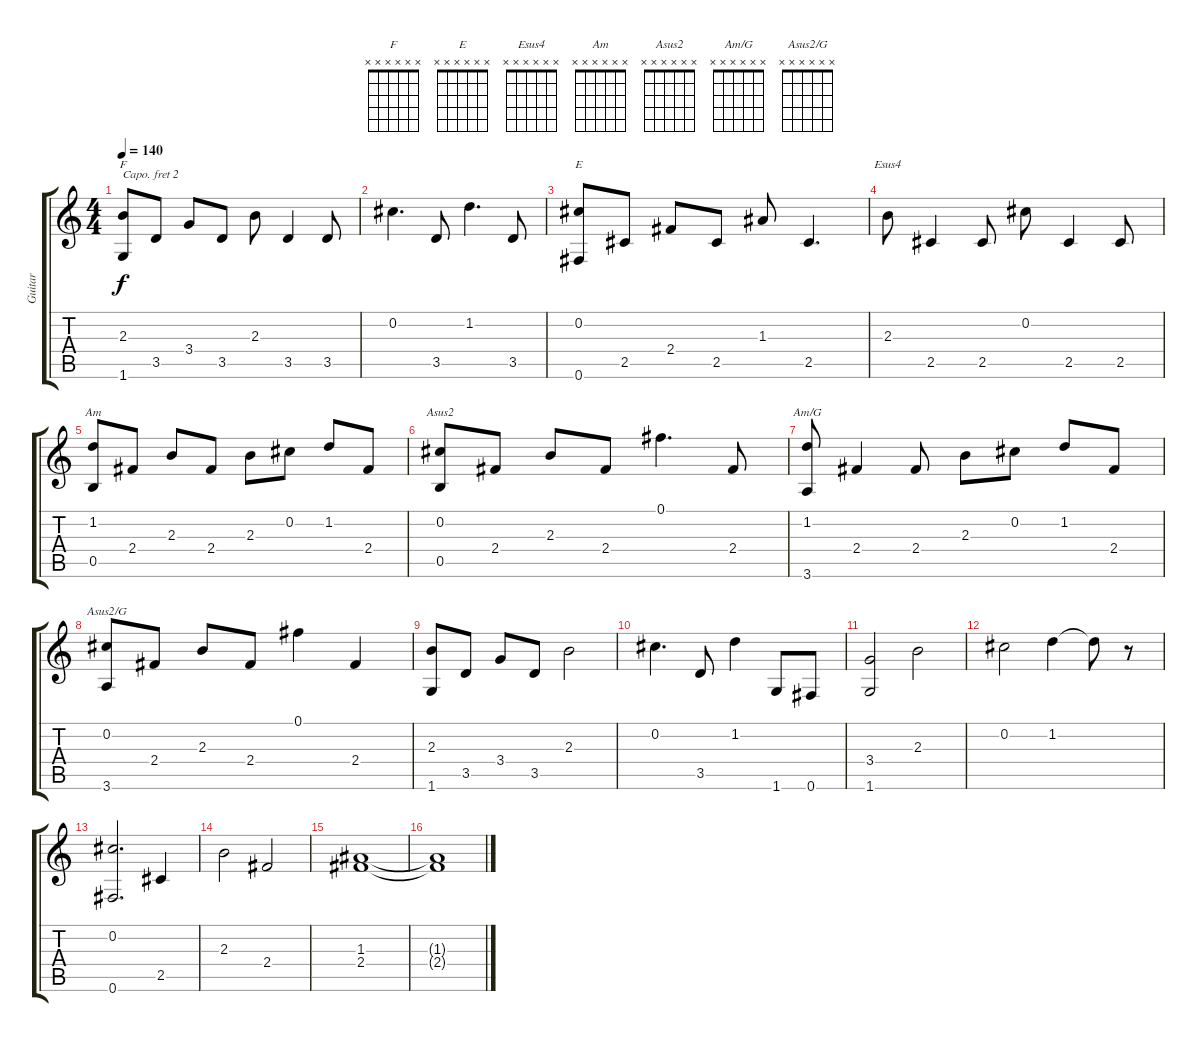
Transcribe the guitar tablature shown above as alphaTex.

\track ("Guitar" "Guitar") {instrument acousticguitarnylon}
\staff {score tabs}
\capo 2
\tuning (E4 B3 G3 D3 A2 E2) {hide}
\chord ("F" x x x x x x)
\chord ("E" x x x x x x)
\chord ("Esus4" x x x x x x)
\chord ("Am" x x x x x x)
\chord ("Asus2" x x x x x x)
\chord ("Am/G" x x x x x x)
\chord ("Asus2/G" x x x x x x)
\ts (4 4)
\tempo 140
\clef g2
\ks c
(2.3 1.6).8{ch "F" dy f} 3.5.8 3.4.8 3.5.8 2.3.8 3.5.4 3.5.8 |
0.2.4{d} 3.5.8 1.2.4{d} 3.5.8 |
(0.2 0.6).8{ch "E"} 2.5.8 2.4.8 2.5.8 1.3.8 2.5.4{d} |
2.3.8{ch "Esus4"} 2.5.4 2.5.8 0.2.8 2.5.4 2.5.8 |
(1.2 0.5).8{ch "Am"} 2.4.8 2.3.8 2.4.8 2.3.8 0.2.8 1.2.8 2.4.8 |
(0.2 0.5).8{ch "Asus2"} 2.4.8 2.3.8 2.4.8 0.1.4{d} 2.4.8 |
(1.2 3.6).8{ch "Am/G"} 2.4.4 2.4.8 2.3.8 0.2.8 1.2.8 2.4.8 |
(0.2 3.6).8{ch "Asus2/G"} 2.4.8 2.3.8 2.4.8 0.1.4 2.4.4 |
(2.3 1.6).8 3.5.8 3.4.8 3.5.8 2.3.2 |
0.2.4{d} 3.5.8 1.2.4 1.6.8 0.6.8 |
(3.4 1.6).2 2.3.2 |
0.2.2 1.2.4 1.2{t}.8 r.8 |
(0.2 0.6).2{d} 2.5.4 |
2.3.2 2.4.2 |
(1.3 2.4).1 |
(1.3{t} 2.4{t}).1
